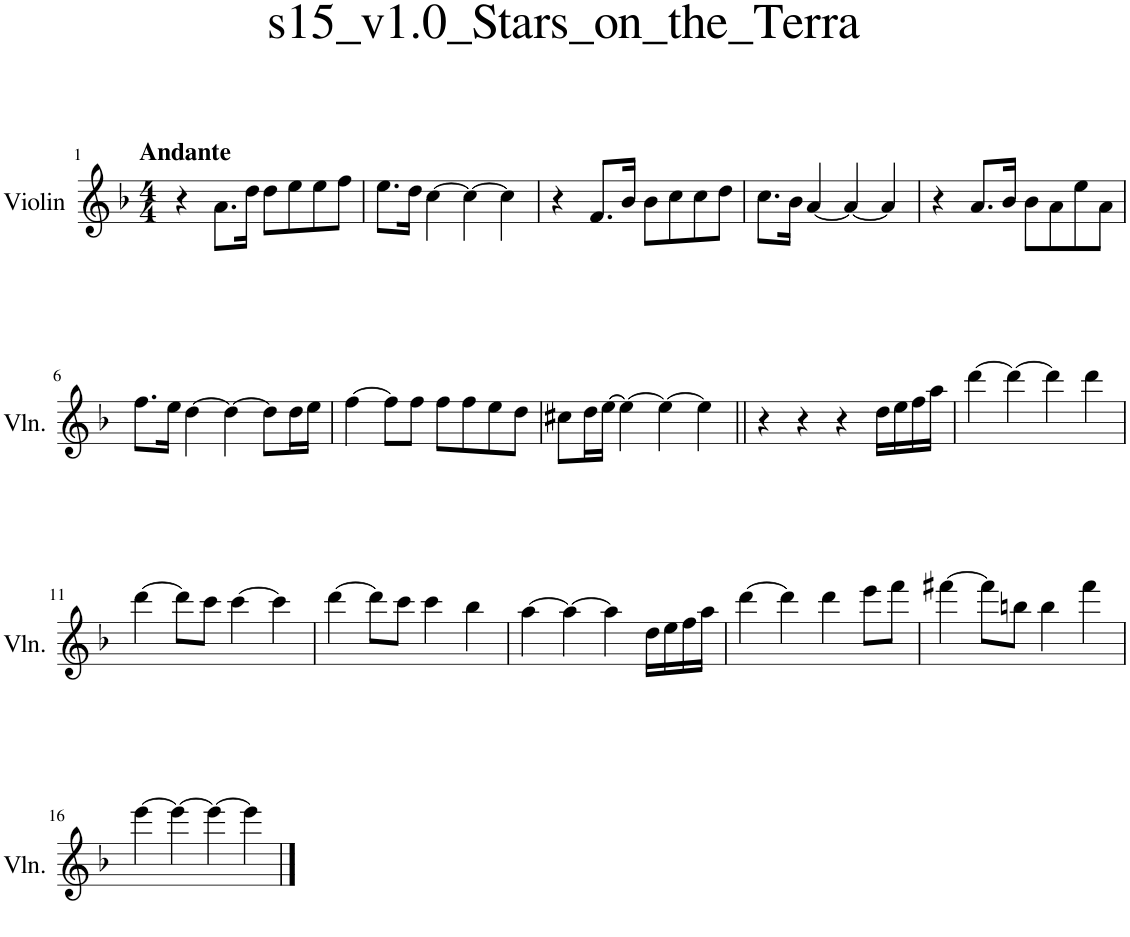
**kern
*part1
*staff1
*I"Violin
*I'Vln.
*clefG2
*k[b-]
*M4/4
=1
!LO:TX:a:B:t=Andante
4r
8.a\L
16dd\Jk
8dd\L
8ee\
8ee\
8ff\J
=2
8.ee\L
16dd\Jk
[4cc\
4cc\_
4cc\]
=3
4r
8.f/L
16b-/Jk
8b-\L
8cc\
8cc\
8dd\J
=4
8.cc\L
16b-\Jk
[4a/
4a/_
4a/]
=5
4r
8.a/L
16b-/Jk
8b-\L
8a\
8ee\
8a\J
!!LO:LB:g=z
=6
8.ff\L
16ee\Jk
[4dd\
4dd\_
8dd\L]
16dd\L
16ee\JJ
=7
[4ff\
8ff\L]
8ff\J
8ff\L
8ff\
8ee\
8dd\J
=8
8cc#X\L
16dd\L
[16ee\JJ
4ee\_
4ee\_
4ee\]
=9||
4r
4r
4r
16dd\LL
16ee\
16ff\
16aa\JJ
=10
[4ddd\
4ddd\_
4ddd\]
4ddd\
!!LO:LB:g=z
=11
[4ddd\
8ddd\L]
8ccc\J
[4ccc\
4ccc\]
=12
[4ddd\
8ddd\L]
8ccc\J
4ccc\
4bb-\
=13
[4aa\
4aa\_
4aa\]
16dd\LL
16ee\
16ff\
16aa\JJ
=14
[4ddd\
4ddd\]
4ddd\
8eee\L
8fff\J
=15
[4fff#X\
8fff#\L]
8bbn\J
4bb\
4fff#\
!!LO:LB:g=z
=16
[4eee\
4eee\_
4eee\_
4eee\]
==
*-
